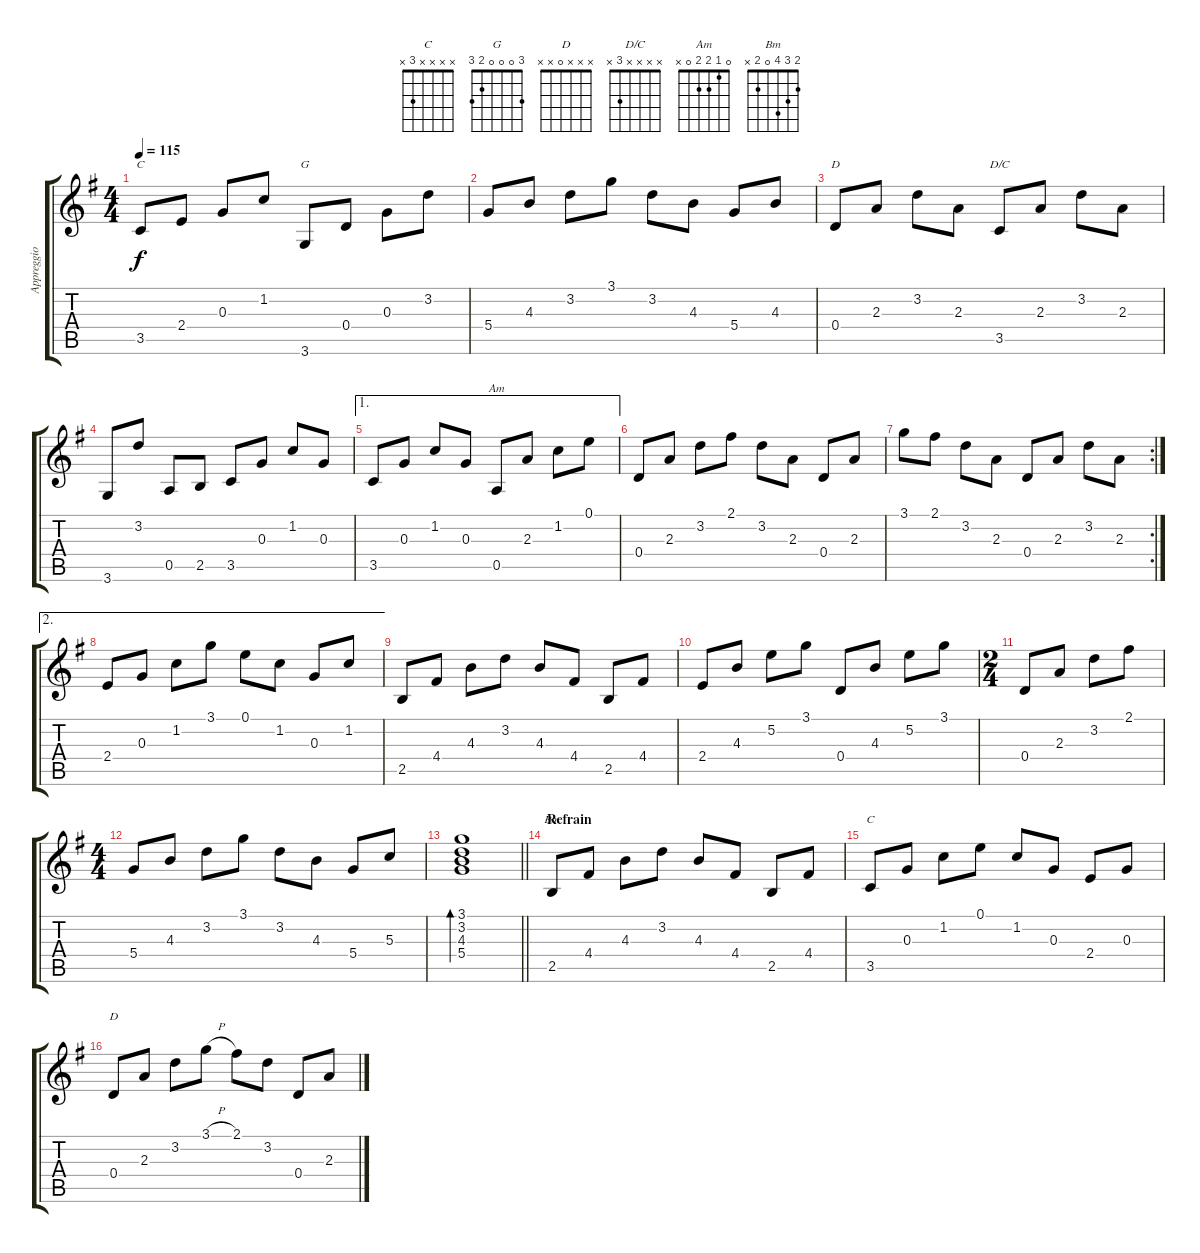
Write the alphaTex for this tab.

\track ("Appreggio Guitar" "Appreggio ") {instrument acousticguitarsteel}
\staff {score tabs}
\tuning (E4 B3 G3 D3 A2 E2) {hide}
\chord ("C" 0 1 0 2 3 x)
\chord ("G" 3 0 0 0 2 3)
\chord ("D" 2 3 2 0 x x) {barre 2}
\chord ("D/C" x x x x 3 x)
\chord ("Am" 0 1 2 2 0 x)
\chord ("Bm" 2 3 4 0 2 x)
\chord ("C" x x x x 3 x)
\chord ("D" x x x 0 x x)
\ts (4 4)
\tempo 115
\clef g2
\ks eminor
3.5.8{ch "C" dy f} 2.4.8 0.3.8 1.2.8 3.6.8{ch "G"} 0.4.8 0.3.8 3.2.8 |
5.4.8 4.3.8 3.2.8 3.1.8 3.2.8 4.3.8 5.4.8 4.3.8 |
0.4.8{ch "D"} 2.3.8 3.2.8 2.3.8 3.5.8{ch "D/C"} 2.3.8 3.2.8 2.3.8 |
3.6.8 3.2.8 0.5.8 2.5.8 3.5.8 0.3.8 1.2.8 0.3.8 |
\ae 1
3.5.8 0.3.8 1.2.8 0.3.8 0.5.8{ch "Am"} 2.3.8 1.2.8 0.1.8 |
0.4.8 2.3.8 3.2.8 2.1.8 3.2.8 2.3.8 0.4.8 2.3.8 |
\rc 2
3.1.8 2.1.8 3.2.8 2.3.8 0.4.8 2.3.8 3.2.8 2.3.8 |
\ae 2
2.4.8 0.3.8 1.2.8 3.1.8 0.1.8 1.2.8 0.3.8 1.2.8 |
2.5.8 4.4.8 4.3.8 3.2.8 4.3.8 4.4.8 2.5.8 4.4.8 |
2.4.8 4.3.8 5.2.8 3.1.8 0.4.8 4.3.8 5.2.8 3.1.8 |
\ts (2 4)
0.4.8 2.3.8 3.2.8 2.1.8 |
\ts (4 4)
5.4.8 4.3.8 3.2.8 3.1.8 3.2.8 4.3.8 5.4.8 5.3.8 |
\barLineRight lightlight
(3.1 3.2 4.3 5.4).1{bd 240} |
\section ("" "Refrain")
2.5.8{ch "Bm"} 4.4.8 4.3.8 3.2.8 4.3.8 4.4.8 2.5.8 4.4.8 |
3.5.8{ch "C"} 0.3.8 1.2.8 0.1.8 1.2.8 0.3.8 2.4.8 0.3.8 |
0.4.8{ch "D"} 2.3.8 3.2.8 3.1{h}.8 2.1.8 3.2.8 0.4.8 2.3.8
